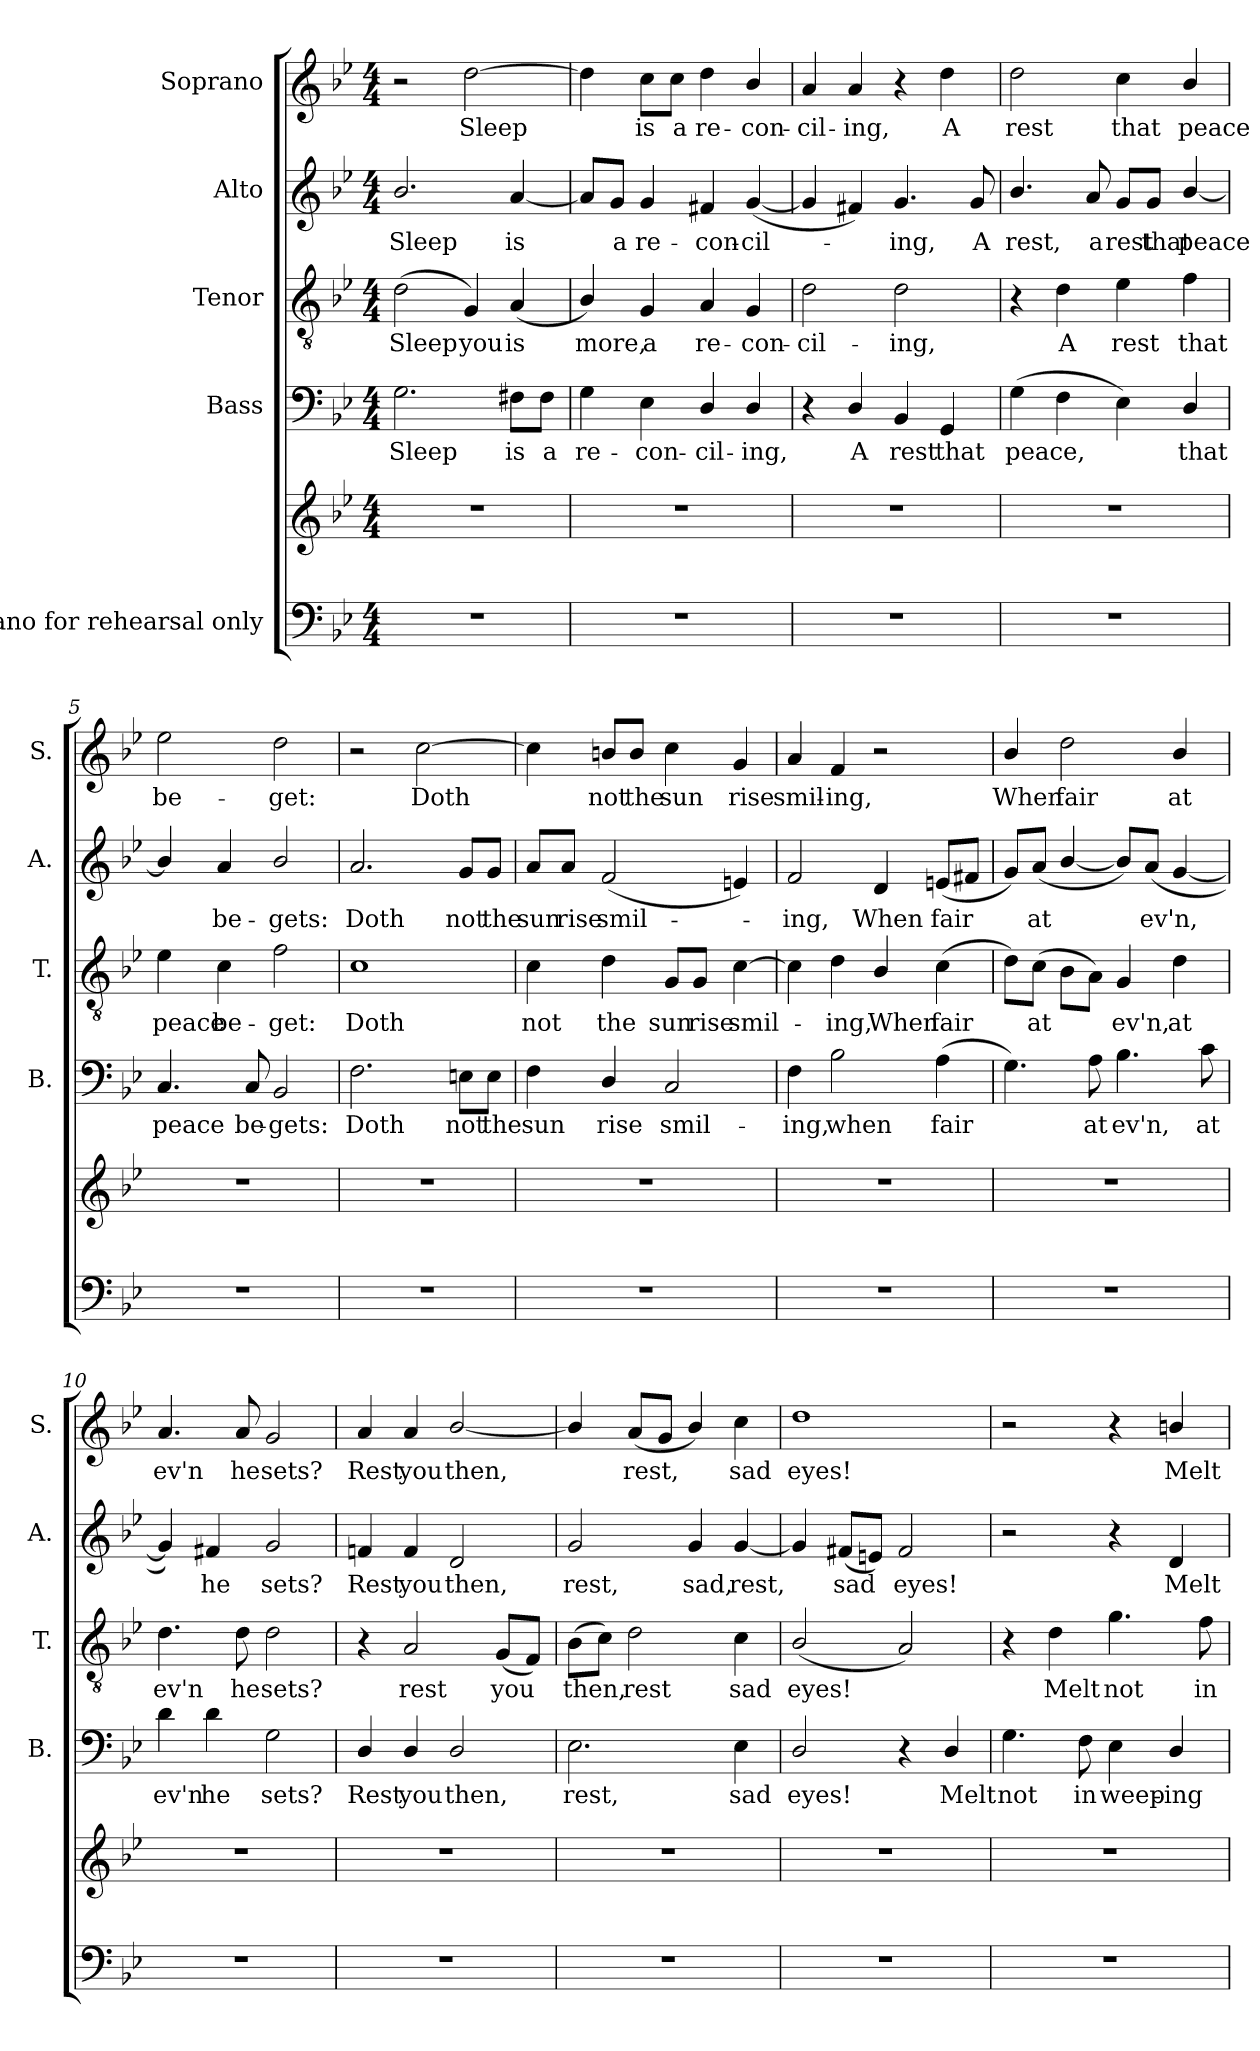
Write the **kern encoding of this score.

**kern	**kern	**kern	**text	**kern	**text	**kern	**text	**kern	**text
*part5	*part5	*part4	*part4	*part3	*part3	*part2	*part2	*part1	*part1
*staff6	*staff5	*staff4	*staff4	*staff3	*staff3	*staff2	*staff2	*staff1	*staff1
*I"Piano for rehearsal only	*	*I"Bass	*	*I"Tenor	*	*I"Alto	*	*I"Soprano	*
*	*	*I'B.	*	*I'T.	*	*I'A.	*	*I'S.	*
*clefF4	*clefG2	*clefF4	*	*clefGv2	*	*clefG2	*	*clefG2	*
*	*	*	*	*ITrd7c12	*	*	*	*	*
*k[b-e-]	*k[b-e-]	*k[b-e-]	*	*k[b-e-]	*	*k[b-e-]	*	*k[b-e-]	*
*g:	*g:	*g:	*	*g:	*	*g:	*	*g:	*
*M4/4	*M4/4	*M4/4	*	*M4/4	*	*M4/4	*	*M4/4	*
=1	=1	=1	=1	=1	=1	=1	=1	=1	=1
!	!	!	!LO:LY:b	!	!LO:LY:b	!	!LO:LY:b	!	!
1r	1r	2.G\	Sleep	(>2D\	Sleep	2.b-/	Sleep	2r	.
!	!	!	!	!	!LO:LY:b	!	!	!	!LO:LY:b
.	.	.	.	4GG/)	you	.	.	[>2dd\	Sleep
!	!	!	!LO:LY:b	!	!LO:LY:b	!	!LO:LY:b	!	!
.	.	8F#X\L	is	(<4AA/	is	[<4a/	is	.	.
!	!	!	!LO:LY:b	!	!	!	!	!	!
.	.	8F#\J	a	.	.	.	.	.	.
=2	=2	=2	=2	=2	=2	=2	=2	=2	=2
!	!	!	!LO:LY:b	!	!LO:LY:b	!	!	!	!
1r	1r	4G\	re-	4BB-/)	more,	8a/L]	.	4dd\]	.
!	!	!	!	!	!	!	!LO:LY:b	!	!
.	.	.	.	.	.	8g/J	a	.	.
!	!	!	!LO:LY:b	!	!LO:LY:b	!	!LO:LY:b	!	!LO:LY:b
.	.	4E-\	con-	4GG/	a	4g/	re-	8cc\L	is
!	!	!	!	!	!	!	!	!	!LO:LY:b
.	.	.	.	.	.	.	.	8cc\J	a
!	!	!	!LO:LY:b	!	!LO:LY:b	!	!LO:LY:b	!	!LO:LY:b
.	.	4D/	-cil-	4AA/	re-	4f#X/	con-	4dd\	re-
!	!	!	!LO:LY:b	!	!LO:LY:b	!	!LO:LY:b	!	!LO:LY:b
.	.	4D/	ing,	4GG/	con-	(<[<4g/	-cil-	4b-/	con-
=3	=3	=3	=3	=3	=3	=3	=3	=3	=3
!	!	!	!	!	!LO:LY:b	!	!	!	!LO:LY:b
1r	1r	4r	.	2D\	-cil-	4g/]	.	4a/	-cil-
!	!	!	!LO:LY:b	!	!	!	!	!	!LO:LY:b
.	.	4D/	A	.	.	4f#X/)	.	4a/	ing,
!	!	!	!LO:LY:b	!	!LO:LY:b	!	!LO:LY:b	!	!
.	.	4BB-/	rest	2D\	ing,	4.g/	ing,	4r	.
!	!	!	!LO:LY:b	!	!	!	!	!	!LO:LY:b
.	.	4GG/	that	.	.	.	.	4dd\	A
!	!	!	!	!	!	!	!LO:LY:b	!	!
.	.	.	.	.	.	8g/	A	.	.
=4	=4	=4	=4	=4	=4	=4	=4	=4	=4
!	!	!	!LO:LY:b	!	!	!	!LO:LY:b	!	!LO:LY:b
1r	1r	(>4G\	peace,	4r	.	4.b-/	rest,	2dd\	rest
!	!	!	!	!	!LO:LY:b	!	!	!	!
.	.	4F\	.	4D\	A	.	.	.	.
!	!	!	!	!	!	!	!LO:LY:b	!	!
.	.	.	.	.	.	8a/	a	.	.
!	!	!	!	!	!LO:LY:b	!	!LO:LY:b	!	!LO:LY:b
.	.	4E-\)	.	4E-\	rest	8g/L	rest	4cc\	that
!	!	!	!	!	!	!	!LO:LY:b	!	!
.	.	.	.	.	.	8g/J	that	.	.
!	!	!	!LO:LY:b	!	!LO:LY:b	!	!LO:LY:b	!	!LO:LY:b
.	.	4D/	that	4F\	that	[<4b-/	peace	4b-/	peace
!!LO:LB:g=z
=5	=5	=5	=5	=5	=5	=5	=5	=5	=5
!	!	!	!LO:LY:b	!	!LO:LY:b	!	!	!	!LO:LY:b
1r	1r	4.C/	peace	4E-\	peace	4b-/]	.	2ee-\	be-
!	!	!	!	!	!LO:LY:b	!	!LO:LY:b	!	!
.	.	.	.	4C\	be-	4a/	be-	.	.
!	!	!	!LO:LY:b	!	!	!	!	!	!
.	.	8C/	be-	.	.	.	.	.	.
!	!	!	!LO:LY:b	!	!LO:LY:b	!	!LO:LY:b	!	!LO:LY:b
.	.	2BB-/	gets:	2F\	get:	2b-/	gets:	2dd\	get:
=6	=6	=6	=6	=6	=6	=6	=6	=6	=6
!	!	!	!LO:LY:b	!	!LO:LY:b	!	!LO:LY:b	!	!
1r	1r	2.F\	Doth	1C	Doth	2.a/	Doth	2r	.
!	!	!	!	!	!	!	!	!	!LO:LY:b
.	.	.	.	.	.	.	.	[>2cc\	Doth
!	!	!	!LO:LY:b	!	!	!	!LO:LY:b	!	!
.	.	8En\L	not	.	.	8g/L	not	.	.
!	!	!	!LO:LY:b	!	!	!	!LO:LY:b	!	!
.	.	8E\J	the	.	.	8g/J	the	.	.
=7	=7	=7	=7	=7	=7	=7	=7	=7	=7
!	!	!	!LO:LY:b	!	!LO:LY:b	!	!LO:LY:b	!	!
1r	1r	4F\	-sun	4C\	not	8a/L	-sun	4cc\]	.
!	!	!	!	!	!	!	!LO:LY:b	!	!
.	.	.	.	.	.	8a/J	rise	.	.
!	!	!	!LO:LY:b	!	!LO:LY:b	!	!LO:LY:b	!	!LO:LY:b
.	.	4D/	rise	4D\	the	(<2f/	-smil-	8bn/L	not
!	!	!	!	!	!	!	!	!	!LO:LY:b
.	.	.	.	.	.	.	.	8b/J	the
!	!	!	!LO:LY:b	!	!LO:LY:b	!	!	!	!LO:LY:b
.	.	2C/	-smil-	8GG/L	-sun	.	.	4cc\	-sun
!	!	!	!	!	!LO:LY:b	!	!	!	!
.	.	.	.	8GG/J	rise	.	.	.	.
!	!	!	!	!	!LO:LY:b	!	!	!	!LO:LY:b
.	.	.	.	[>4C\	-smil-	4en/)	.	4g/	rise
=8	=8	=8	=8	=8	=8	=8	=8	=8	=8
!	!	!	!LO:LY:b	!	!	!	!LO:LY:b	!	!LO:LY:b
1r	1r	4F\	ing,	4C\]	.	2f/	ing,	4a/	-smil-
!	!	!	!LO:LY:b	!	!LO:LY:b	!	!	!	!LO:LY:b
.	.	2B-\	when	4D\	ing,	.	.	4f/	ing,
!	!	!	!	!	!LO:LY:b	!	!LO:LY:b	!	!
.	.	.	.	4BB-/	When	4d/	When	2r	.
!	!	!	!LO:LY:b	!	!LO:LY:b	!	!LO:LY:b	!	!
.	.	(>4A\	fair	(>4C\	fair	(<8en/L	fair	.	.
.	.	.	.	.	.	8f#X/J	.	.	.
!!LO:LB:g=z
=9	=9	=9	=9	=9	=9	=9	=9	=9	=9
!	!	!	!	!	!	!	!	!	!LO:LY:b
1r	1r	4.G\)	.	8D\L)	.	8g/L)	.	4b-/	When
!	!	!	!	!	!LO:LY:b	!	!LO:LY:b	!	!
.	.	.	.	(>8C\J	at	(<8a/J	at	.	.
!	!	!	!	!	!	!	!	!	!LO:LY:b
.	.	.	.	8BB-\L	.	[<4b-/	.	2dd\	fair
!	!	!	!LO:LY:b	!	!	!	!	!	!
.	.	8A\	at	8AA\J)	.	.	.	.	.
!	!	!	!LO:LY:b	!	!LO:LY:b	!	!	!	!
.	.	4.B-\	-ev'n,	4GG/	-ev'n,	8b-/L])	.	.	.
!	!	!	!	!	!	!	!LO:LY:b	!	!
.	.	.	.	.	.	(<8a/J	-ev'n,	.	.
!	!	!	!	!	!LO:LY:b	!	!	!	!LO:LY:b
.	.	.	.	4D\	at	[<4g/	.	4b-/	at
!	!	!	!LO:LY:b	!	!	!	!	!	!
.	.	8c\	at	.	.	.	.	.	.
=10	=10	=10	=10	=10	=10	=10	=10	=10	=10
!	!	!	!LO:LY:b	!	!LO:LY:b	!	!	!	!LO:LY:b
1r	1r	4d\	-ev'n	4.D\	-ev'n	4g/])	.	4.a/	-ev'n
!	!	!	!LO:LY:b	!	!	!	!LO:LY:b	!	!
.	.	4d\	he	.	.	4f#X/	he	.	.
!	!	!	!	!	!LO:LY:b	!	!	!	!LO:LY:b
.	.	.	.	8D\	he	.	.	8a/	he
!	!	!	!LO:LY:b	!	!LO:LY:b	!	!LO:LY:b	!	!LO:LY:b
.	.	2G\	sets?	2D\	sets?	2g/	sets?	2g/	sets?
=11	=11	=11	=11	=11	=11	=11	=11	=11	=11
!	!	!	!LO:LY:b	!	!	!	!LO:LY:b	!	!LO:LY:b
1r	1r	4D/	Rest	4r	.	4fn/	Rest	4a/	Rest
!	!	!	!LO:LY:b	!	!LO:LY:b	!	!LO:LY:b	!	!LO:LY:b
.	.	4D/	you	2AA/	rest	4f/	you	4a/	you
!	!	!	!LO:LY:b	!	!	!	!LO:LY:b	!	!LO:LY:b
.	.	2D/	then,	.	.	2d/	then,	[<2b-/	then,
!	!	!	!	!	!LO:LY:b	!	!	!	!
.	.	.	.	(<8GG/L	you	.	.	.	.
.	.	.	.	8FF/J)	.	.	.	.	.
=12	=12	=12	=12	=12	=12	=12	=12	=12	=12
!	!	!	!LO:LY:b	!	!LO:LY:b	!	!LO:LY:b	!	!
1r	1r	2.E-\	-rest,	(>8BB-\L	then,	2g/	-rest,	4b-/]	.
.	.	.	.	8C\J)	.	.	.	.	.
!	!	!	!	!	!LO:LY:b	!	!	!	!LO:LY:b
.	.	.	.	2D\	-rest	.	.	(<8a/L	-rest,
.	.	.	.	.	.	.	.	8g/J	.
!	!	!	!	!	!	!	!LO:LY:b	!	!
.	.	.	.	.	.	4g/	sad,	4b-/)	.
!	!	!	!LO:LY:b	!	!LO:LY:b	!	!LO:LY:b	!	!LO:LY:b
.	.	4E-\	sad	4C\	sad	[<4g/	-rest,	4cc\	sad
!!LO:PB:g=z
=13	=13	=13	=13	=13	=13	=13	=13	=13	=13
!	!	!	!LO:LY:b	!	!LO:LY:b	!	!	!	!LO:LY:b
1r	1r	2D/	eyes!	(<2BB-/	eyes!	4g/]	.	1dd	eyes!
!	!	!	!	!	!	!	!LO:LY:b	!	!
.	.	.	.	.	.	(<8f#X/L	sad	.	.
.	.	.	.	.	.	8en/J)	.	.	.
!	!	!	!	!	!	!	!LO:LY:b	!	!
.	.	4r	.	2AA/)	.	2f#/	eyes!	.	.
!	!	!	!LO:LY:b	!	!	!	!	!	!
.	.	4D/	Melt	.	.	.	.	.	.
=14	=14	=14	=14	=14	=14	=14	=14	=14	=14
!	!	!	!LO:LY:b	!	!	!	!	!	!
1r	1r	4.G\	not	4r	.	2r	.	2r	.
!	!	!	!	!	!LO:LY:b	!	!	!	!
.	.	.	.	4D\	Melt	.	.	.	.
!	!	!	!LO:LY:b	!	!	!	!	!	!
.	.	8F\	in	.	.	.	.	.	.
!	!	!	!LO:LY:b	!	!LO:LY:b	!	!	!	!
.	.	4E-\	-weep-	4.G\	not	4r	.	4r	.
!	!	!	!LO:LY:b	!	!	!	!LO:LY:b	!	!LO:LY:b
.	.	4D/	ing	.	.	4d/	Melt	4bn/	Melt
!	!	!	!	!	!LO:LY:b	!	!	!	!
.	.	.	.	8F\	in	.	.	.	.
=	=	=	=	=	=	=	=	=	=
*-	*-	*-	*-	*-	*-	*-	*-	*-	*-
